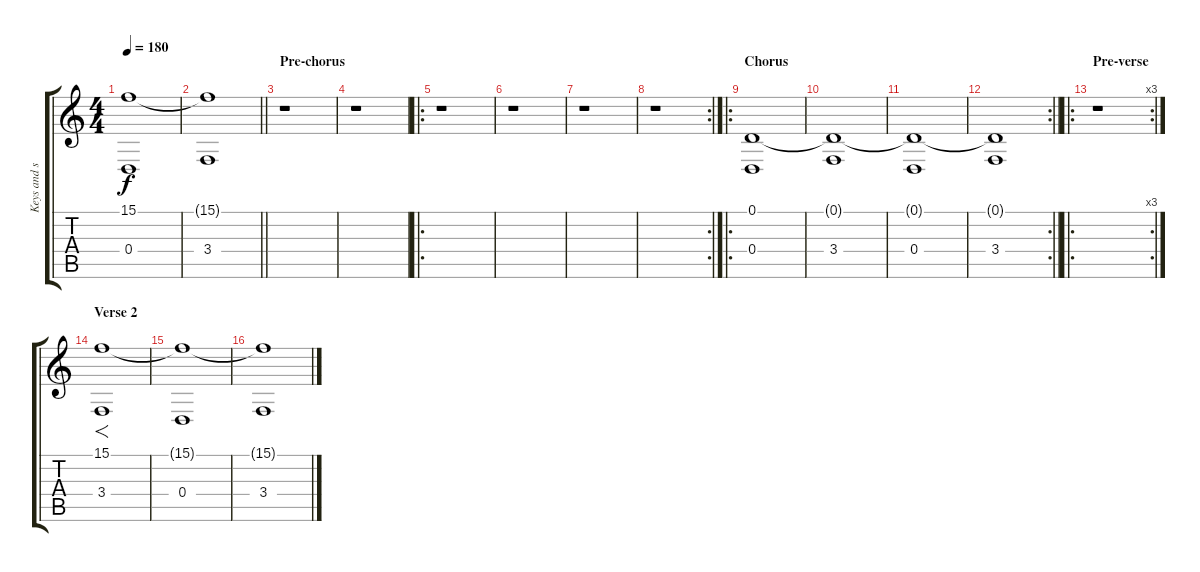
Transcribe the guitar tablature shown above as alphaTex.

\track ("Keys and synths" "Keys and s") {instrument drawbarorgan}
\staff {score tabs}
\tuning (D4 A3 Gb3 D3 A2 D2) {hide}
\ts (4 4)
\tempo 180
\clef g2
\ks c
(15.1{t} 0.4).1{dy f} |
\barLineRight lightlight
(15.1{t} 3.4).1 |
\section ("" "Pre-chorus")
r.1 |
r.1 |
\ro
r.1 |
r.1 |
r.1 |
\rc 2
r.1 |
\ro
\section ("" "Chorus")
(0.1 0.4).1 |
(0.1{t} 3.4).1 |
(0.1{t} 0.4).1 |
\rc 2
\barLineRight lightlight
(0.1{t} 3.4).1 |
\ro
\rc 3
\section ("" "Pre-verse")
r.1 |
\section ("" "Verse 2")
(15.1 3.4).1{f instrument synthstrings2} |
(15.1{t} 0.4).1 |
(15.1{t} 3.4).1
